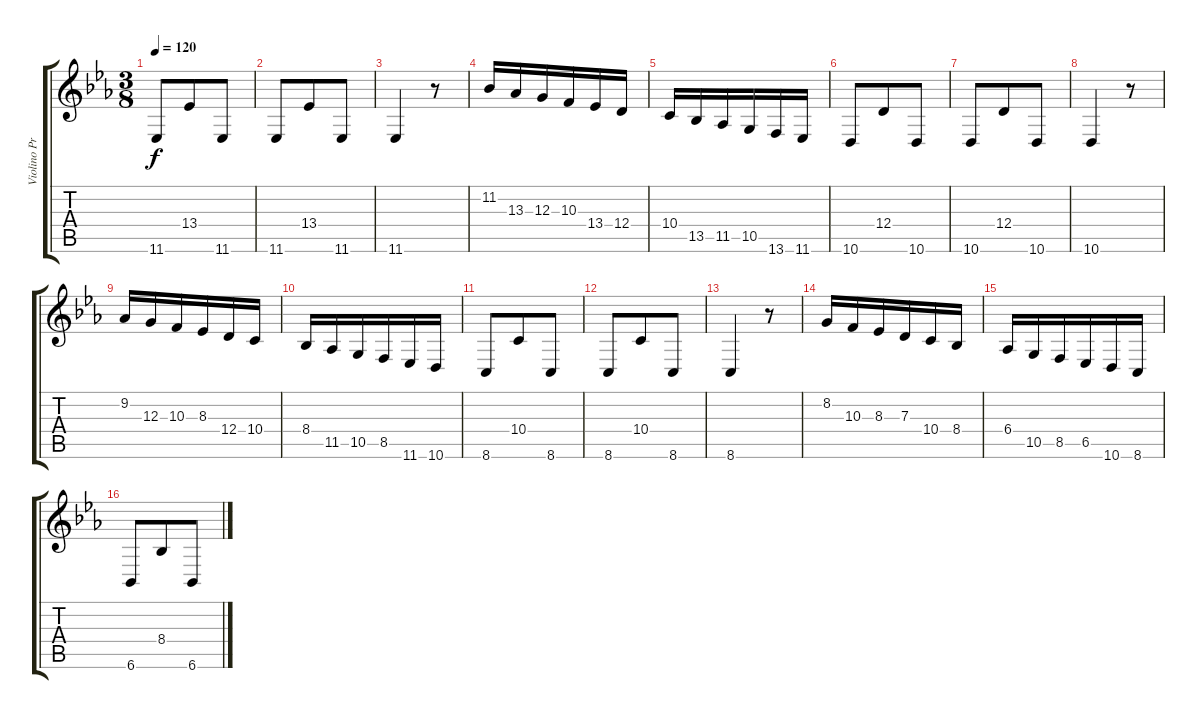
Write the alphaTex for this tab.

\track ("Violino Principale" "Violino Pr") {instrument violin}
\staff {score tabs}
\tuning (E4 B3 G3 D3 A2 E2) {hide}
\ts (3 8)
\tempo 120
\clef g2
\ks eb
11.6.8{dy f instrument violin} 13.4.8 11.6.8 |
11.6.8 13.4.8 11.6.8 |
11.6.4 r.8 |
11.2.16 13.3.16 12.3.16 10.3.16 13.4.16 12.4.16 |
10.4.16 13.5.16 11.5.16 10.5.16 13.6.16 11.6.16 |
10.6.8 12.4.8 10.6.8 |
10.6.8 12.4.8 10.6.8 |
10.6.4 r.8 |
9.2.16 12.3.16 10.3.16 8.3.16 12.4.16 10.4.16 |
8.4.16 11.5.16 10.5.16 8.5.16 11.6.16 10.6.16 |
8.6.8 10.4.8 8.6.8 |
8.6.8 10.4.8 8.6.8 |
8.6.4 r.8 |
8.2.16 10.3.16 8.3.16 7.3.16 10.4.16 8.4.16 |
6.4.16 10.5.16 8.5.16 6.5.16 10.6.16 8.6.16 |
6.6.8 8.4.8 6.6.8
